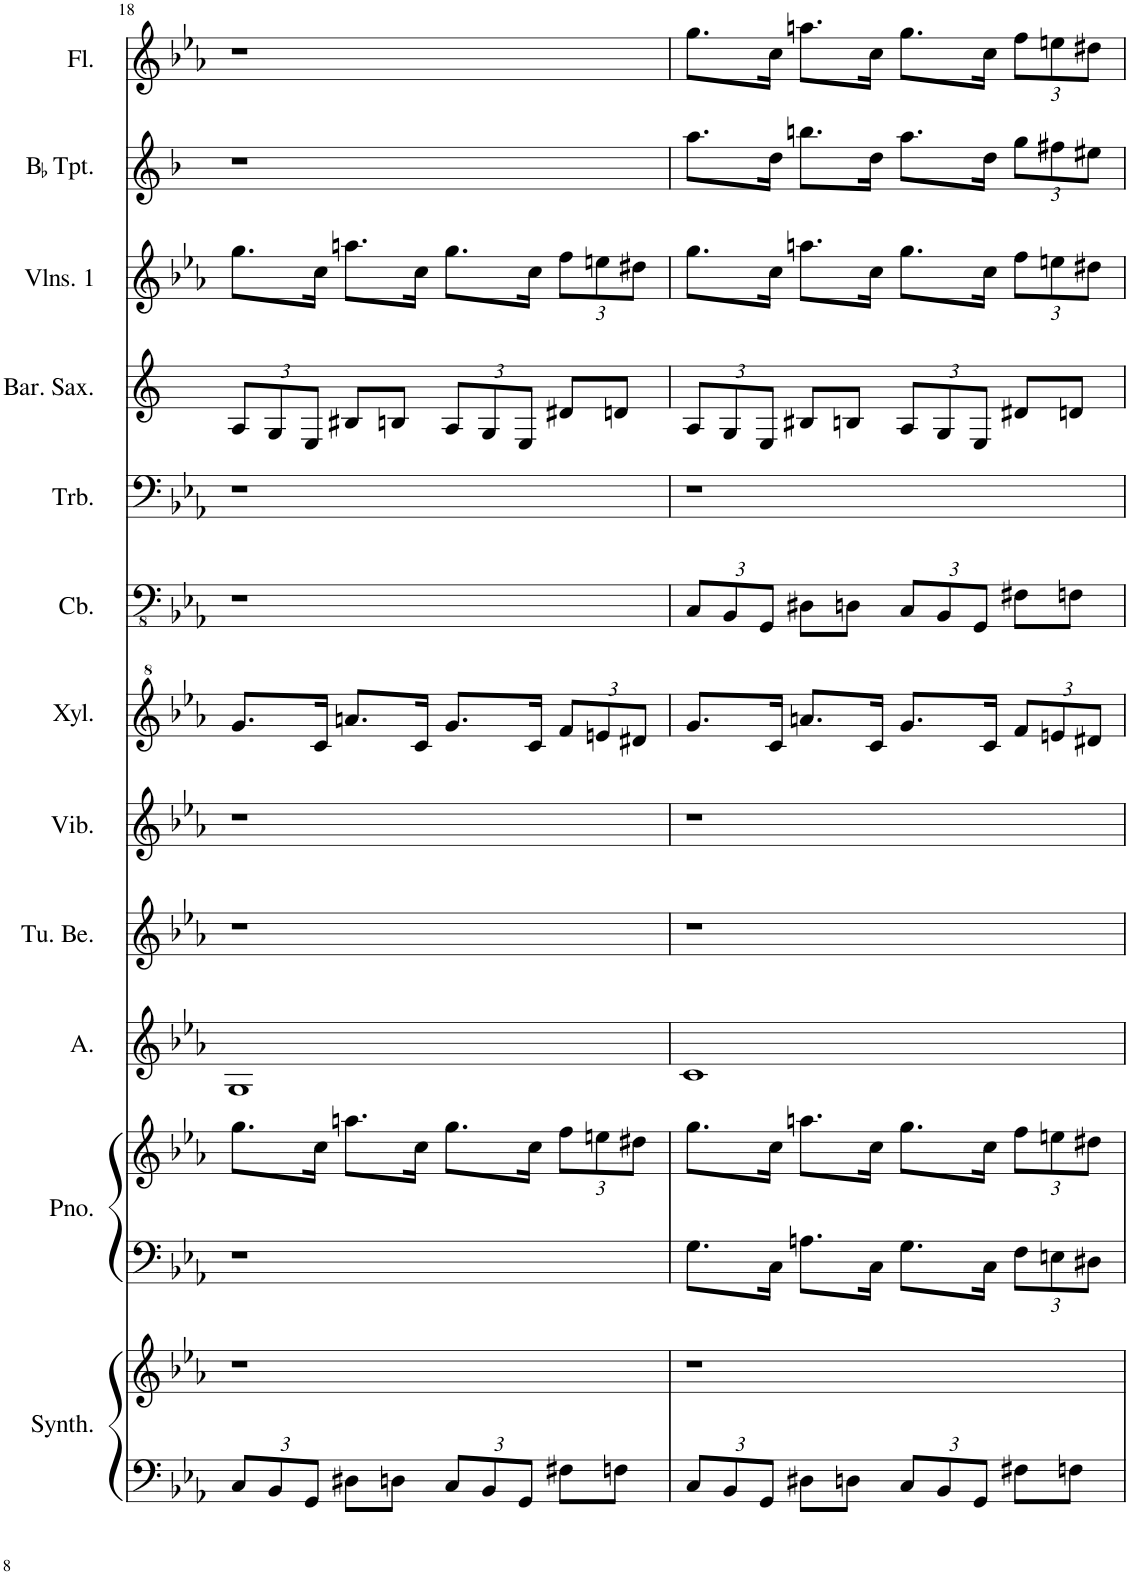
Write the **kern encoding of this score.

**kern	**kern	**kern	**kern	**kern	**kern	**kern	**kern	**kern	**kern	**kern	**kern	**kern	**kern
*part12	*part12	*part11	*part11	*part10	*part9	*part8	*part7	*part6	*part5	*part4	*part3	*part2	*part1
*staff14	*staff13	*staff12	*staff11	*staff10	*staff9	*staff8	*staff7	*staff6	*staff5	*staff4	*staff3	*staff2	*staff1
*I"Keyboard Synthesizer	*	*I"Piano	*	*I"Alto	*I"Tubular Bells	*I"Vibraphone	*I"Xylophone	*I"Contrabass	*I"Trombone	*I"Baritone Saxophone	*I"Violins 1	*I"BaccidentalFlat Trumpet	*I"Flute
*I'Synth.	*	*I'Pno.	*	*I'A.	*I'Tu. Be.	*I'Vib.	*I'Xyl.	*I'Cb.	*I'Trb.	*I'Bar. Sax.	*I'Vlns. 1	*I'BaccidentalFlat Tpt.	*I'Fl.
!!LO:PB:g=z
*clefF4	*clefG2	*clefF4	*clefG2	*clefG2	*clefG2	*clefG2	*clefG^2	*clefFv4	*clefF4	*clefG2	*clefG2	*clefG2	*clefG2
*	*	*	*	*	*	*	*	*Trd7c12	*	*Trd12c21	*	*Trd1c2	*
*k[b-e-a-]	*k[b-e-a-]	*k[b-e-a-]	*k[b-e-a-]	*k[b-e-a-]	*k[b-e-a-]	*k[b-e-a-]	*k[b-e-a-]	*k[b-e-a-]	*k[b-e-a-]	*k[]	*k[b-e-a-]	*k[b-]	*k[b-e-a-]
*M4/4	*M4/4	*M4/4	*M4/4	*M4/4	*M4/4	*M4/4	*M4/4	*M4/4	*M4/4	*M4/4	*M4/4	*M4/4	*M4/4
*Xbrackettup	*	*	*	*	*	*	*	*	*	*Xbrackettup	*	*	*
=18	=18	=18	=18	=18	=18	=18	=18	=18	=18	=18	=18	=18	=18
12C/L	1r	1r	8.gg\L	1G	1r	1r	8.gg/L	1r	1r	12A/L	8.gg\L	1r	1r
12BB-/	.	.	.	.	.	.	.	.	.	12G/	.	.	.
12GG/J	.	.	.	.	.	.	.	.	.	12E/J	.	.	.
.	.	.	16cc\Jk	.	.	.	16cc/Jk	.	.	.	16cc\Jk	.	.
8D#X\L	.	.	8.aan\L	.	.	.	8.aan/L	.	.	8B#X/L	8.aan\L	.	.
8Dn\J	.	.	.	.	.	.	.	.	.	8Bn/J	.	.	.
.	.	.	16cc\Jk	.	.	.	16cc/Jk	.	.	.	16cc\Jk	.	.
12C/L	.	.	8.gg\L	.	.	.	8.gg/L	.	.	12A/L	8.gg\L	.	.
12BB-/	.	.	.	.	.	.	.	.	.	12G/	.	.	.
12GG/J	.	.	.	.	.	.	.	.	.	12E/J	.	.	.
.	.	.	16cc\Jk	.	.	.	16cc/Jk	.	.	.	16cc\Jk	.	.
*	*	*	*Xbrackettup	*	*	*	*Xbrackettup	*	*	*	*Xbrackettup	*	*
8F#X\L	.	.	12ff\L	.	.	.	12ff/L	.	.	8d#X/L	12ff\L	.	.
.	.	.	12een\	.	.	.	12een/	.	.	.	12een\	.	.
8Fn\J	.	.	.	.	.	.	.	.	.	8dn/J	.	.	.
.	.	.	12dd#X\J	.	.	.	12dd#X/J	.	.	.	12dd#X\J	.	.
=19	=19	=19	=19	=19	=19	=19	=19	=19	=19	=19	=19	=19	=19
*	*	*	*	*	*	*	*	*Xbrackettup	*	*	*	*	*
12C/L	1r	8.G\L	8.gg\L	1c	1r	1r	8.gg/L	12CC/L	1r	12A/L	8.gg\L	8.aa\L	8.gg\L
12BB-/	.	.	.	.	.	.	.	12BBB-/	.	12G/	.	.	.
12GG/J	.	.	.	.	.	.	.	12GGG/J	.	12E/J	.	.	.
.	.	16C\Jk	16cc\Jk	.	.	.	16cc/Jk	.	.	.	16cc\Jk	16dd\Jk	16cc\Jk
8D#X\L	.	8.An\L	8.aan\L	.	.	.	8.aan/L	8DD#X\L	.	8B#X/L	8.aan\L	8.bbn\L	8.aan\L
8Dn\J	.	.	.	.	.	.	.	8DDn\J	.	8Bn/J	.	.	.
.	.	16C\Jk	16cc\Jk	.	.	.	16cc/Jk	.	.	.	16cc\Jk	16dd\Jk	16cc\Jk
12C/L	.	8.G\L	8.gg\L	.	.	.	8.gg/L	12CC/L	.	12A/L	8.gg\L	8.aa\L	8.gg\L
12BB-/	.	.	.	.	.	.	.	12BBB-/	.	12G/	.	.	.
12GG/J	.	.	.	.	.	.	.	12GGG/J	.	12E/J	.	.	.
.	.	16C\Jk	16cc\Jk	.	.	.	16cc/Jk	.	.	.	16cc\Jk	16dd\Jk	16cc\Jk
*	*	*Xbrackettup	*	*	*	*	*	*	*	*	*	*Xbrackettup	*Xbrackettup
8F#X\L	.	12F\L	12ff\L	.	.	.	12ff/L	8FF#X\L	.	8d#X/L	12ff\L	12gg\L	12ff\L
.	.	12En\	12een\	.	.	.	12een/	.	.	.	12een\	12ff#X\	12een\
8Fn\J	.	.	.	.	.	.	.	8FFn\J	.	8dn/J	.	.	.
.	.	12D#X\J	12dd#X\J	.	.	.	12dd#X/J	.	.	.	12dd#X\J	12ee#X\J	12dd#X\J
=	=	=	=	=	=	=	=	=	=	=	=	=	=
*-	*-	*-	*-	*-	*-	*-	*-	*-	*-	*-	*-	*-	*-
